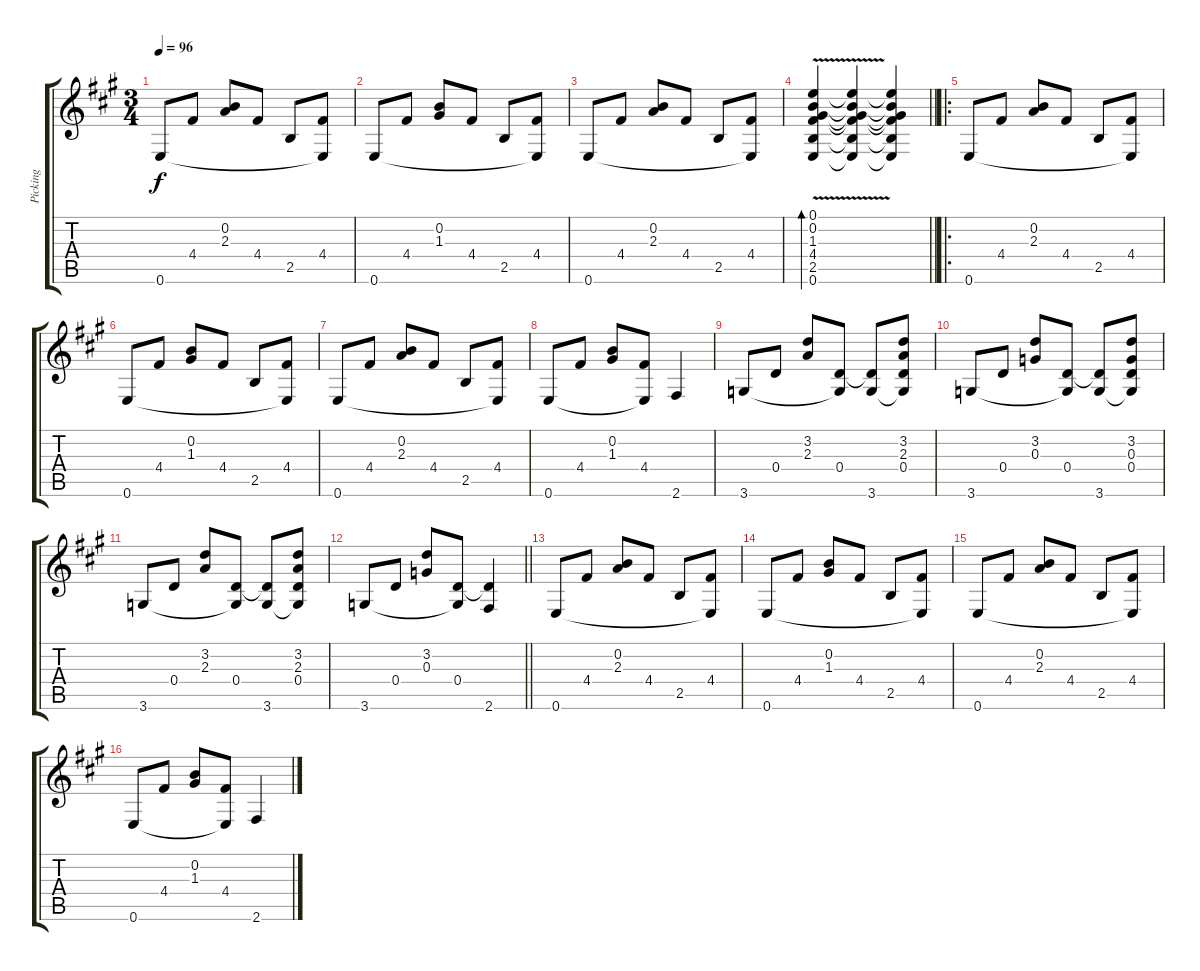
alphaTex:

\track ("Picking" "Picking") {instrument acousticguitarnylon}
\staff {score tabs}
\tuning (E4 B3 G3 D3 A2 E2) {hide}
\ts (3 4)
\tempo 96
\clef g2
\ks a
0.6.8{dy f instrument acousticguitarnylon} 4.4.8 (0.2 2.3).8 4.4.8 2.5.8 (4.4 0.6{t}).8 |
0.6.8 4.4.8 (0.2 1.3).8 4.4.8 2.5.8 (4.4 0.6{t}).8 |
0.6.8 4.4.8 (0.2 2.3).8 4.4.8 2.5.8 (4.4 0.6{t}).8 |
\barLineRight lightlight
(0.1 0.2 1.3 4.4 2.5 0.6{v}).4{bd 60} (0.1{t} 0.2{t} 1.3{t} 4.4{t} 2.5{t} 0.6{t}).4 (0.1{t} 0.2{t} 1.3{t} 4.4{t} 2.5{t} 0.6{t}).4 |
\ro
0.6.8 4.4.8 (0.2 2.3).8 4.4.8 2.5.8 (4.4 0.6{t}).8 |
0.6.8 4.4.8 (0.2 1.3).8 4.4.8 2.5.8 (4.4 0.6{t}).8 |
0.6.8 4.4.8 (0.2 2.3).8 4.4.8 2.5.8 (4.4 0.6{t}).8 |
0.6.8 4.4.8 (0.2 1.3).8 (4.4 0.6{t}).8 2.6.4 |
3.6.8 0.4.8 (3.2 2.3).8 (0.4 3.6{t}).8 (0.4{t} 3.6).8 (3.2 2.3 0.4 3.6{t}).8 |
3.6.8 0.4.8 (3.2 0.3).8 (0.4 3.6{t}).8 (0.4{t} 3.6).8 (3.2 0.3 0.4 3.6{t}).8 |
3.6.8 0.4.8 (3.2 2.3).8 (0.4 3.6{t}).8 (0.4{t} 3.6).8 (3.2 2.3 0.4 3.6{t}).8 |
\barLineRight lightlight
3.6.8 0.4.8 (3.2 0.3).8 (0.4 3.6{t}).8 (0.4{t} 2.6).4 |
0.6.8 4.4.8 (0.2 2.3).8 4.4.8 2.5.8 (4.4 0.6{t}).8 |
0.6.8 4.4.8 (0.2 1.3).8 4.4.8 2.5.8 (4.4 0.6{t}).8 |
0.6.8 4.4.8 (0.2 2.3).8 4.4.8 2.5.8 (4.4 0.6{t}).8 |
0.6.8 4.4.8 (0.2 1.3).8 (4.4 0.6{t}).8 2.6.4
